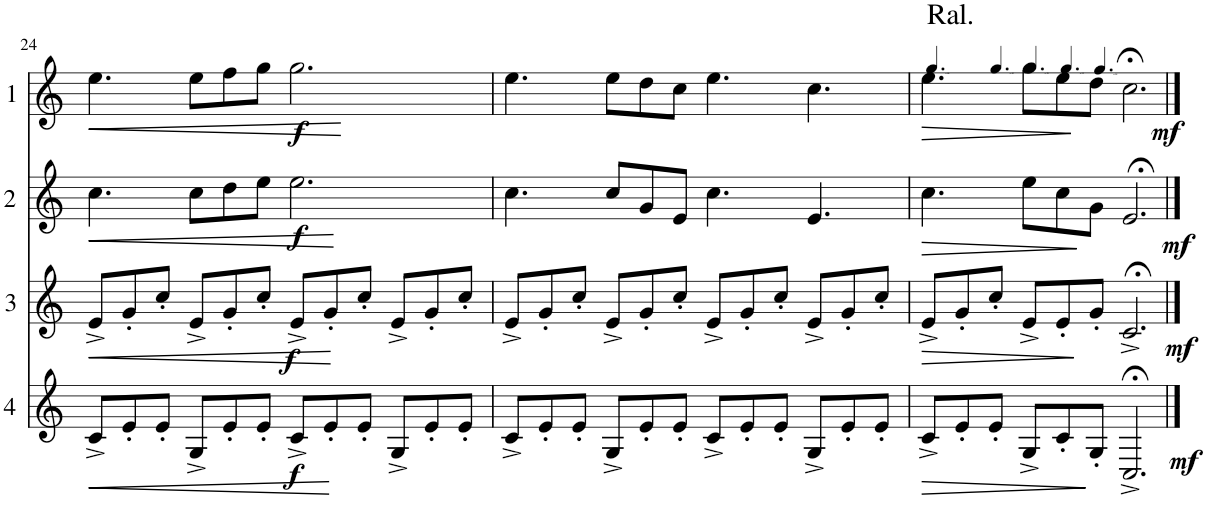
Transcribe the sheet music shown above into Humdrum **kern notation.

**kern	**dynam	**kern	**dynam	**kern	**dynam	**kern	**dynam
*part4	*part4	*part3	*part3	*part2	*part2	*part1	*part1
*staff4	*staff4	*staff3	*staff3	*staff2	*staff2	*staff1	*staff1
*I"Cor 4	*	*I"Cor 3	*	*I"Cor 2	*	*I"Cor 1	*
!!LO:PB:g=z
*clefG2	*	*clefG2	*	*clefG2	*	*clefG2	*
*Trd4c7	*	*Trd4c7	*	*Trd4c7	*	*Trd4c7	*
*k[]	*	*k[]	*	*k[]	*	*k[]	*
*M12/8	*	*M12/8	*	*M12/8	*	*M12/8	*
=24	=24	=24	=24	=24	=24	=24	=24
!	!LO:HP:b	!	!LO:HP:b	!	!LO:HP:b	!	!LO:HP:b
8c^/L	<	8e^/L	<	4.cc\	<	4.ee\	<
8e'/	.	8g'/	.	.	.	.	.
8e'/J	.	8cc'/J	.	.	.	.	.
8G^/L	.	8e^/L	.	8cc\L	.	8ee\L	.
8e'/	.	8g'/	.	8dd\	.	8ff\	.
8e'/J	.	8cc'/J	.	8ee\J	.	8gg\J	.
!	!LO:DY:b	!	!LO:DY:b	!	!LO:DY:b	!	!LO:DY:b
8c^/L	f	8e^/L	f	2.ee\	f	2.gg\	f
8e'/	.	8g'/	.	.	.	.	.
8e'/J	.	8cc'/J	.	.	.	.	.
8G^/L	.	8e^/L	.	.	.	.	.
8e'/	.	8g'/	.	.	.	.	.
8e'/J	.	8cc'/J	.	.	.	.	.
.	[	.	[	.	[	.	[
=25	=25	=25	=25	=25	=25	=25	=25
8c^/L	.	8e^/L	.	4.cc\	.	4.ee\	.
8e'/	.	8g'/	.	.	.	.	.
8e'/J	.	8cc'/J	.	.	.	.	.
8G^/L	.	8e^/L	.	8cc/L	.	8ee\L	.
8e'/	.	8g'/	.	8g/	.	8dd\	.
8e'/J	.	8cc'/J	.	8e/J	.	8cc\J	.
8c^/L	.	8e^/L	.	4.cc\	.	4.ee\	.
8e'/	.	8g'/	.	.	.	.	.
8e'/J	.	8cc'/J	.	.	.	.	.
8G^/L	.	8e^/L	.	4.e/	.	4.cc\	.
8e'/	.	8g'/	.	.	.	.	.
8e'/J	.	8cc'/J	.	.	.	.	.
=26	=26	=26	=26	=26	=26	=26	=26
*	*	*	*	*	*	*MM69	*
!	!	!	!	!	!	!LO:TX:a:t=Ral.	!
!	!LO:HP:b	!	!LO:HP:b	!	!LO:HP:b	!	!LO:HP:b
*	*	*	*	*	*	*^	*
8c^/L	>	8e^/L	>	4.cc\	>	4.ee\	4ryy	>
8e'/	.	8g'/	.	.	.	.	.	.
*	*	*	*	*	*	*MM65	*	*
8e'/J	.	8cc'/J	.	.	.	.	1ryy	.
*	*	*	*	*	*	*MM58	*	*
8G^/L	.	8e^/L	.	8ee\L	.	8gg\L	.	.
*	*	*	*	*	*	*MM50	*	*
8c'/	.	8e'/	.	8cc\	.	8ee\	.	.
*	*	*	*	*	*	*MM38	*	*
8G'/J	.	8g'/J	.	8g\J	.	8dd\J	.	.
!	!LO:DY:b	!	!LO:DY:b	!	!LO:DY:b	!	!	!LO:DY:b
2.C;<^/	mf	2.c;<^/	mf	2.e;</	mf	2.cc;<\	.	mf
.	.	.	.	.	.	.	4ryy	.
.	]	.	]	.	]	.	.	]
*	*	*	*	*	*	*v	*v	*
==	==	==	==	==	==	==	==
*-	*-	*-	*-	*-	*-	*-	*-
